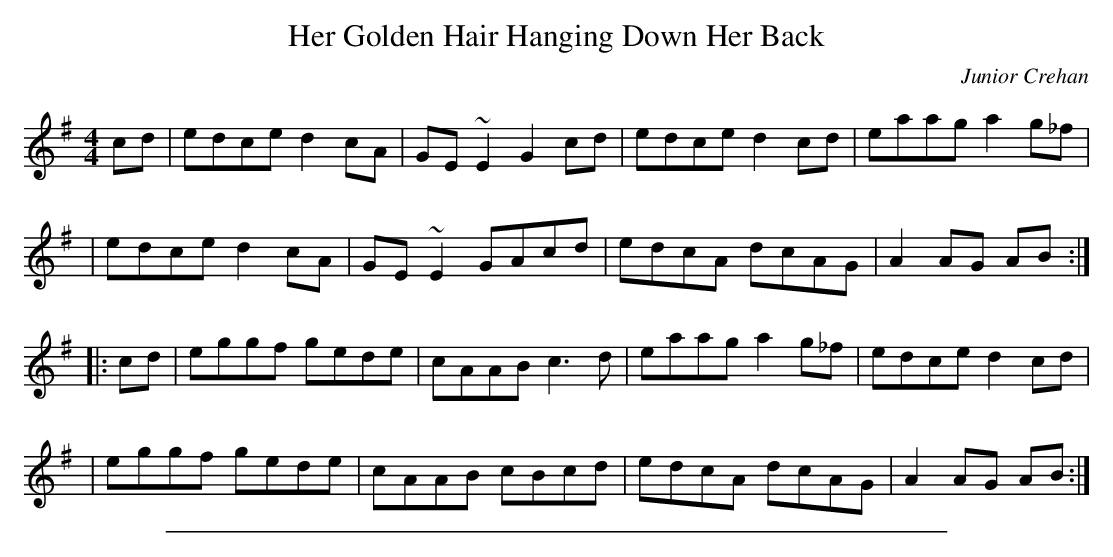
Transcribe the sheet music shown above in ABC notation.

X:1
T: Her Golden Hair Hanging Down Her Back
C:Junior Crehan
M:4/4
K:ADor
cd \
| edce d2cA | GE~E2 G2cd | edce d2cd | eaag a2g_f |
| edce d2cA | GE~E2 GAcd | edcA dcAG | A2AG AB   :|
|: cd \
| eggf gede | cAAB c3d  | eaag a2g_f | edce d2cd |
| eggf gede | cAAB cBcd | edcA dcAG  | A2AG AB  :|
